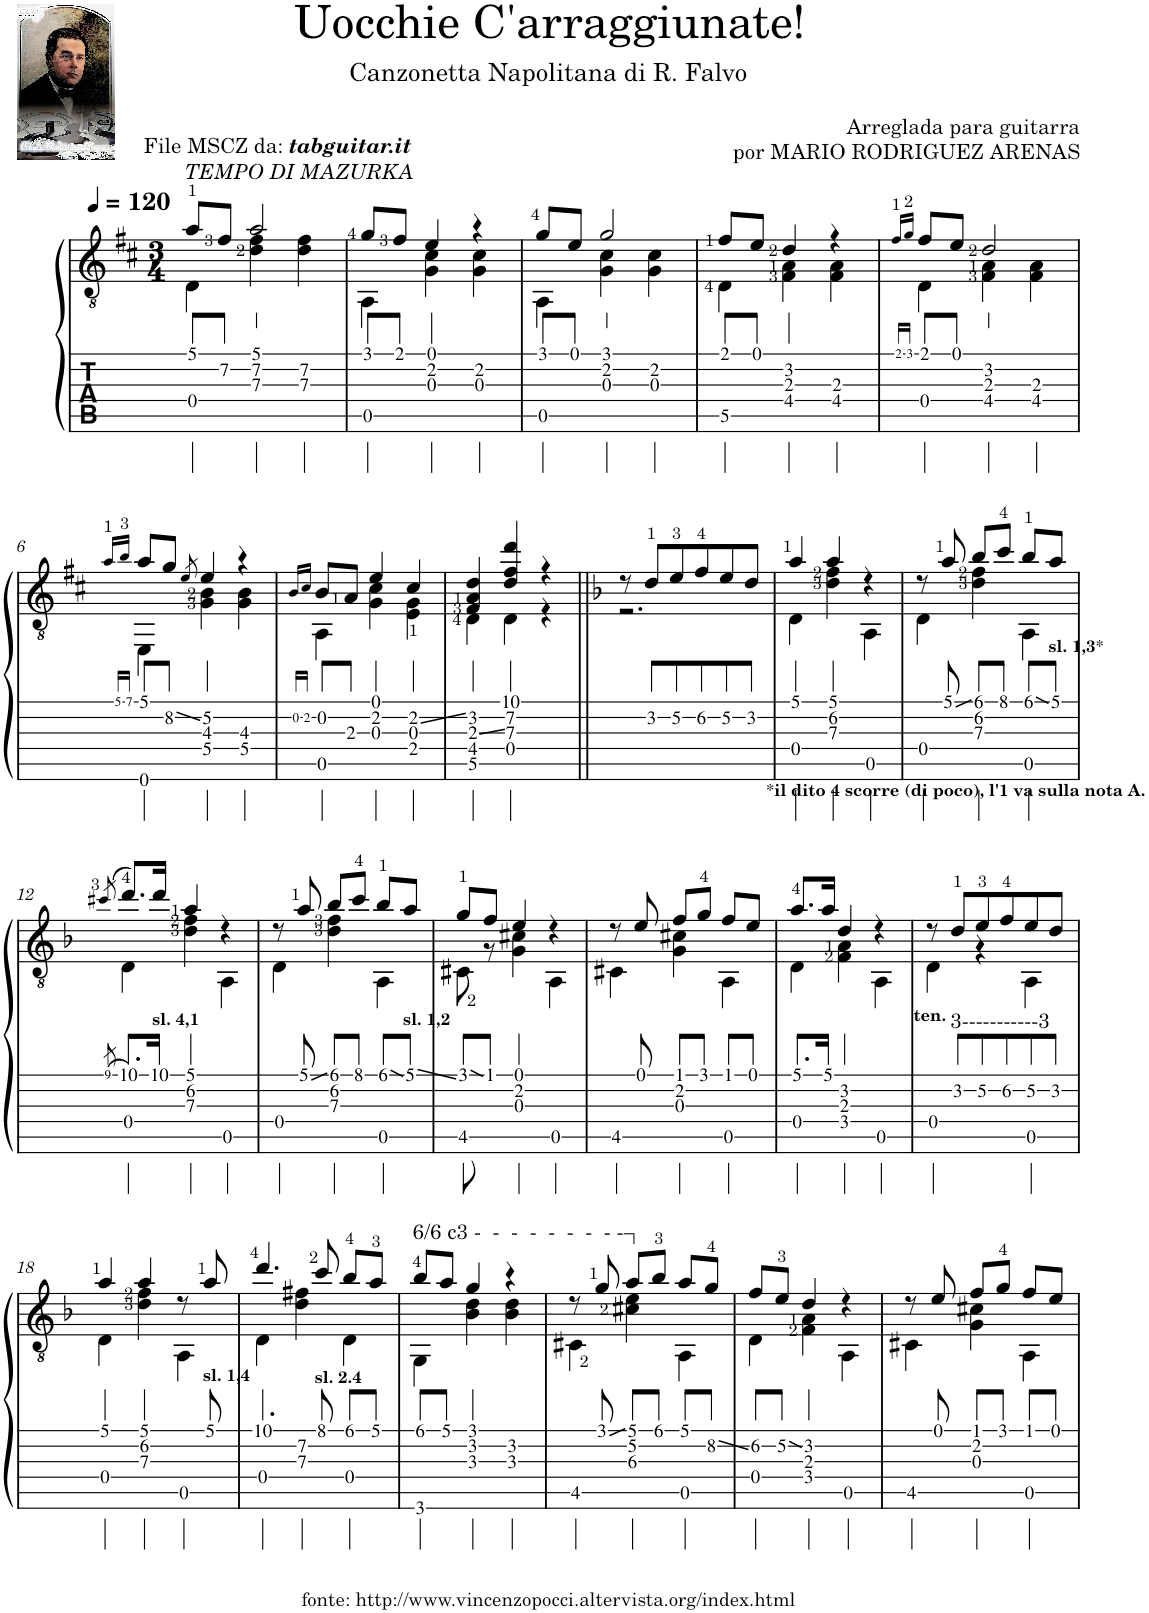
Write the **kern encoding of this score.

**kern	**kern
*part2	*part1
*staff2	*staff1
*I"Chitarra classica (Intavolatura)	*I"Chitarra classica
*stria6	*
*	*clefGv2
*k[f#c#]	*k[f#c#]
*M3/4	*M3/4
*MM120	*MM120
=1	=1
*^	*^
!	!	!LO:TX:a:i:t=TEMPO DI MAZURKA	!
8a/L	4D\	8a/L	4D\
8f#/J	.	8f#/J	.
2a/	4d\ 4f#\	2a/	4d\ 4f#\
.	4d\ 4f#\	.	4d\ 4f#\
=2	=2	=2	=2
8g/L	4AA\	8g/L	4AA\
8f#/J	.	8f#/J	.
4e/	4G\ 4c#\	4e/	4G\ 4c#\
4r	4G\ 4c#\	4r	4G\ 4c#\
=3	=3	=3	=3
8g/L	4AA\	8g/L	4AA\
8e/J	.	8e/J	.
2g/	4G\ 4c#\	2g/	4G\ 4c#\
.	4G\ 4c#\	.	4G\ 4c#\
=4	=4	=4	=4
8f#/L	4D\	8f#/L	4D\
8e/J	.	8e/J	.
4d/	4F#\ 4A\	4d/	4F#\ 4A\
4r	4F#\ 4A\	4r	4F#\ 4A\
=5	=5	=5	=5
16qf#/LL	.	16qf#/LL	.
16qg/JJ	.	16qg/JJ	.
8f#/L	4D\	8f#/L	4D\
8e/J	.	8e/J	.
2d/	4F#\ 4A\	2d/	4F#\ 4A\
.	4F#\ 4A\	.	4F#\ 4A\
!!LO:LB:g=z	!!
=6	=6	=6	=6
16qa/LL	.	16qa/LL	.
16qb/JJ	.	16qb/JJ	.
8a/L	4EE\	8a/L	4EE\
8g/J	.	8g/J	.
.	.	8qe/	.
4e/	4G\ 4B\	4e/	4G\ 4B\
4r	4G\ 4B\	4r	4G\ 4B\
=7	=7	=7	=7
16qB/LL	.	16qB/LL	.
16qc#/JJ	.	16qc#/JJ	.
8B/L	4AA\	8B/L	4AA\
8A/J	.	8A/J	.
4e/	4G\ 4c#\	4e/	4G\ 4c#\
4c#/	4E\ 4G\	4c#/	4E\ 4G\
=8	=8	=8	=8
4F#/ 4A/ 4d/	4D\	4F#/ 4A/ 4d/	4D\
4d/ 4f#/ 4dd/	4D\	4d/ 4f#/ 4dd/	4D\
4r	4r	4r	4r
=9||	=9||	=9||	=9||
*k[b-]	*	*k[b-]	*
8r	2.r	8r	2.r
8d/L	.	8d/L	.
8e/	.	8e/	.
8f/	.	8f/	.
8e/	.	8e/	.
8d/J	.	8d/J	.
=10	=10	=10	=10
4a/	4D\	4a/	4D\
4a/	4d\ 4f\	4a/	4d\ 4f\
4r	4AA\	4r	4AA\
=11	=11	=11	=11
!LO:TX:b:B:t=*il dito 4 scorre (di poco), l'1 va sulla nota A.	!	!	!
8r	4D\	8r	4D\
8a/	.	8a/	.
8b-/L	4d\ 4f\	8b-/L	4d\ 4f\
8cc/J	.	8cc/J	.
8b-/L	4AA\	8b-/L	4AA\
!LO:TX:a:B:t=sl. 1,3*	!	!	!
8a/J	.	8a/J	.
!!LO:LB:g=z	!!
=12	=12	=12	=12
(8qcc#X/	.	(8qcc#X/	.
8.dd/L)	4D\	8.dd/L)	4D\
!LO:TX:a:B:t=sl. 4,1	!	!	!
16dd/Jk	.	16dd/Jk	.
4a/	4d\ 4f\	4a/	4d\ 4f\
4r	4AA\	4r	4AA\
=13	=13	=13	=13
8r	4D\	8r	4D\
8a/	.	8a/	.
8b-/L	4d\ 4f\	8b-/L	4d\ 4f\
8cc/J	.	8cc/J	.
8b-/L	4AA\	8b-/L	4AA\
!LO:TX:a:B:t=sl. 1,2	!	!	!
8a/J	.	8a/J	.
=14	=14	=14	=14
8g/L	8C#X\	8g/L	8C#X\
8f/J	8r	8f/J	8r
4e/	4G\ 4c#X\	4e/	4G\ 4c#X\
4r	4AA\	4r	4AA\
=15	=15	=15	=15
8r	4C#X\	8r	4C#X\
8e/	.	8e/	.
8f/L	4G\ 4c#X\	8f/L	4G\ 4c#X\
8g/J	.	8g/J	.
8f/L	4AA\	8f/L	4AA\
8e/J	.	8e/J	.
=16	=16	=16	=16
8.a/L	4D\	8.a/L	4D\
16a/Jk	.	16a/Jk	.
4d/	4F\ 4A\	4d/	4F\ 4A\
4r	4AA\	4r	4AA\
=17	=17	=17	=17
!LO:TX:a:B:t=ten.	!	!	!
8r	4D\	8r	4D\
!LO:TX:a:t=3-----------3	!	!	!
8d/L	.	8d/L	.
8e/	4r	8e/	4r
8f/	.	8f/	.
8e/	4AA\	8e/	4AA\
8d/J	.	8d/J	.
!!LO:LB:g=z	!!
=18	=18	=18	=18
4a/	4D\	4a/	4D\
4a/	4d\ 4f\	4a/	4d\ 4f\
8r	4AA\	8r	4AA\
!LO:TX:a:B:t=sl. 1,4	!	!	!
8a/	.	8a/	.
=19	=19	=19	=19
4.dd/	4D\	4.dd/	4D\
.	4d\ 4f#X\	.	4d\ 4f#X\
!LO:TX:a:B:t=sl. 2.4	!	!	!
8cc/	.	8cc/	.
8b-/L	4D\	8b-/L	4D\
8a/J	.	8a/J	.
=20	=20	=20	=20
!	!	!LO:TX:a:t=6/6 c3 -  -  -  -  -  -  -  - -┐	!
8b-/L	4GG\	8b-/L	4GG\
8a/J	.	8a/J	.
4g/	4B-\ 4d\	4g/	4B-\ 4d\
4r	4B-\ 4d\	4r	4B-\ 4d\
=21	=21	=21	=21
8r	4C#X\	8r	4C#X\
8g/	.	8g/	.
8a/L	4c#X\ 4e\	8a/L	4c#X\ 4e\
8b-/J	.	8b-/J	.
8a/L	4AA\	8a/L	4AA\
8g/J	.	8g/J	.
=22	=22	=22	=22
8f/L	4D\	8f/L	4D\
8e/J	.	8e/J	.
4d/	4F\ 4A\	4d/	4F\ 4A\
4r	4AA\	4r	4AA\
=23	=23	=23	=23
8r	4C#X\	8r	4C#X\
8e/	.	8e/	.
8f/L	4G\ 4c#X\	8f/L	4G\ 4c#X\
8g/J	.	8g/J	.
8f/L	4AA\	8f/L	4AA\
8e/J	.	8e/J	.
*v	*v	*	*
*	*v	*v
=	=
*-	*-
